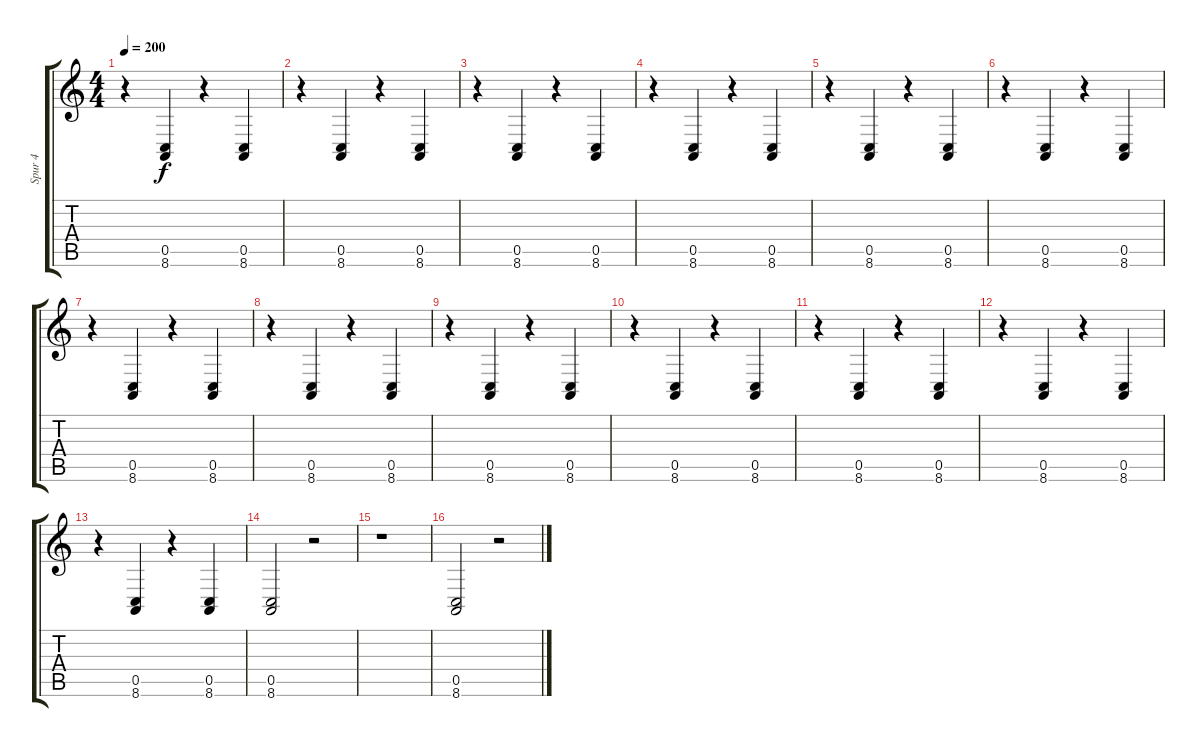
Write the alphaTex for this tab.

\track ("Spur 4" "Spur 4") {instrument clavinet}
\staff {score tabs}
\tuning (E4 B3 G3 D3 A2 E2) {hide}
\ts (4 4)
\tempo 200
\clef g2
\ks c
r.4{dy f} (0.5 8.6).4 r.4 (0.5 8.6).4 |
r.4 (0.5 8.6).4 r.4 (0.5 8.6).4 |
r.4 (0.5 8.6).4 r.4 (0.5 8.6).4 |
r.4 (0.5 8.6).4 r.4 (0.5 8.6).4 |
r.4 (0.5 8.6).4 r.4 (0.5 8.6).4 |
r.4 (0.5 8.6).4 r.4 (0.5 8.6).4 |
r.4 (0.5 8.6).4 r.4 (0.5 8.6).4 |
r.4 (0.5 8.6).4 r.4 (0.5 8.6).4 |
r.4 (0.5 8.6).4 r.4 (0.5 8.6).4 |
r.4 (0.5 8.6).4 r.4 (0.5 8.6).4 |
r.4 (0.5 8.6).4 r.4 (0.5 8.6).4 |
r.4 (0.5 8.6).4 r.4 (0.5 8.6).4 |
r.4 (0.5 8.6).4 r.4 (0.5 8.6).4 |
(0.5 8.6).2 r.2 |
r.1 |
(0.5 8.6).2 r.2
